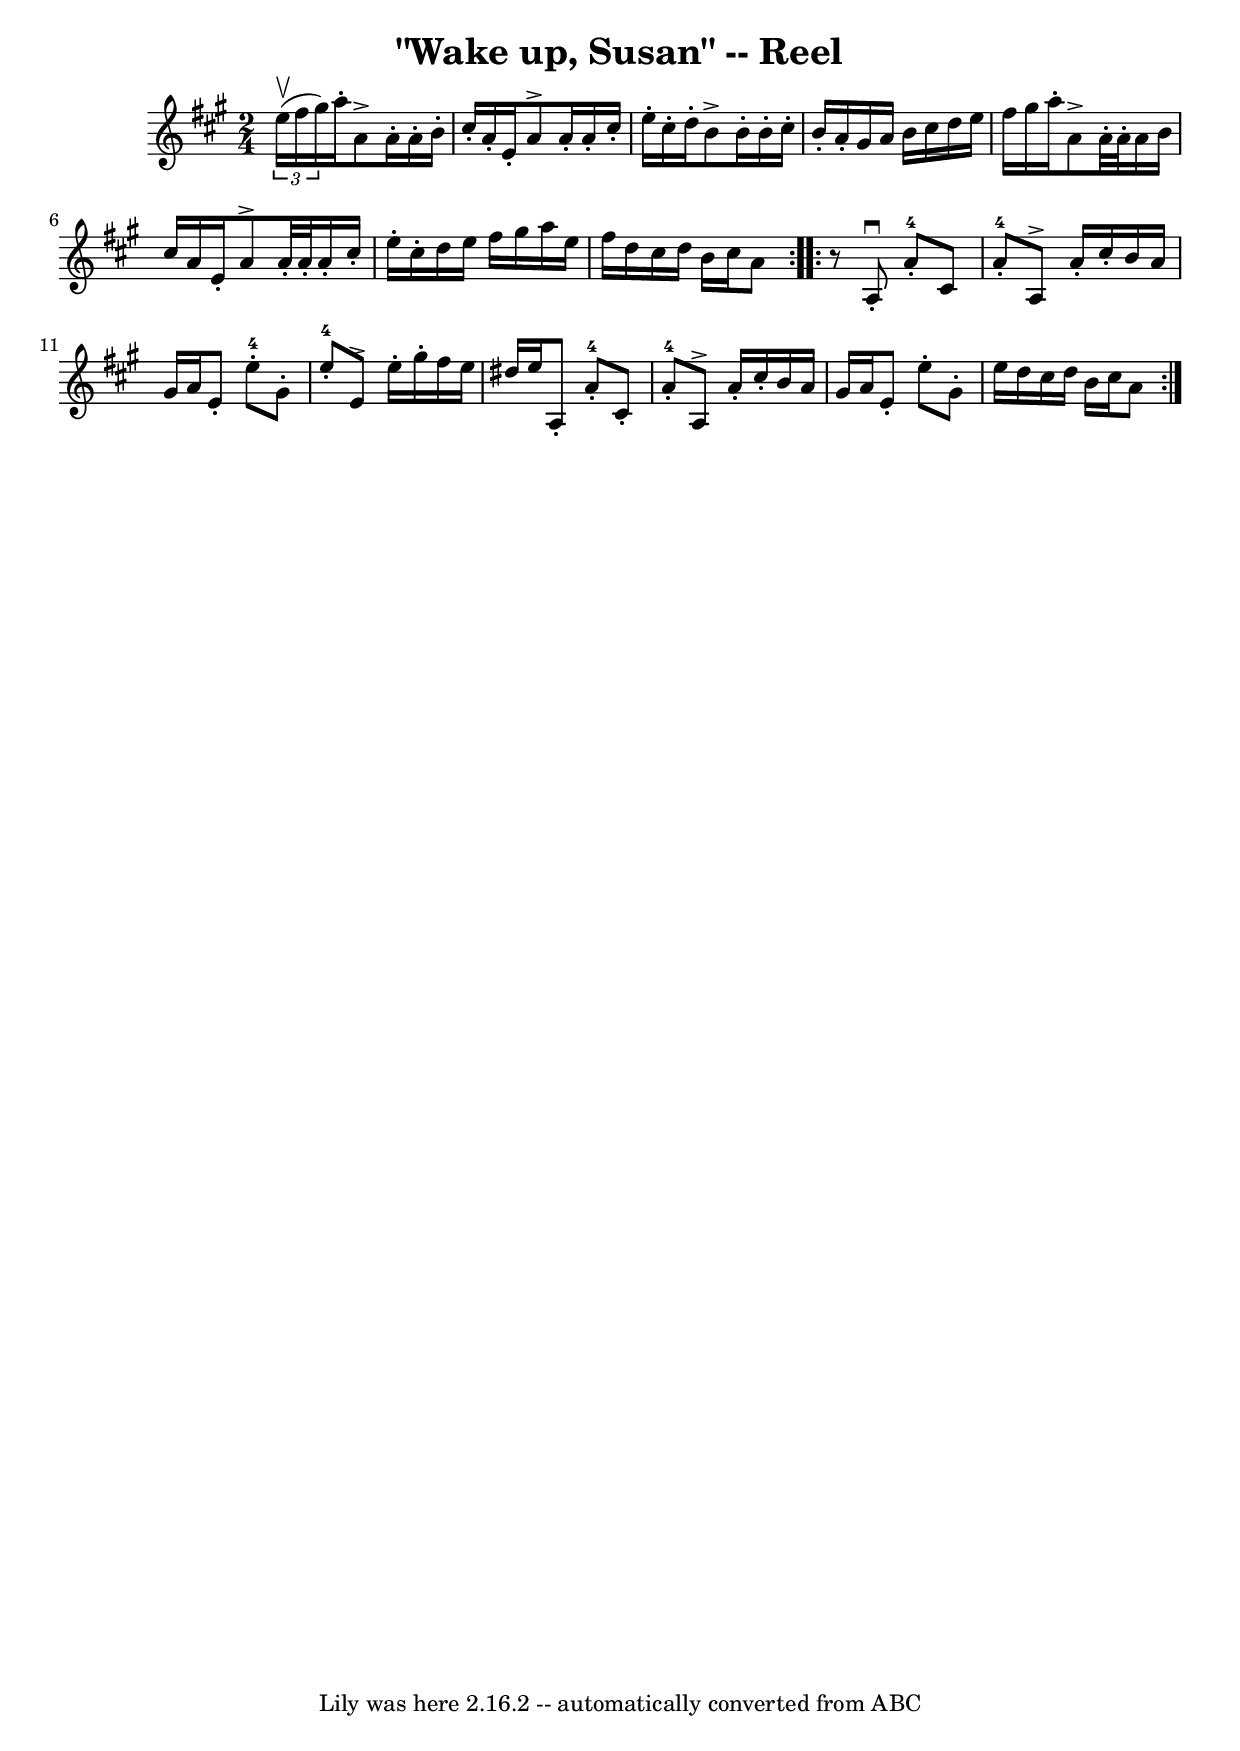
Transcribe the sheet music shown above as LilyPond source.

\version "2.16.2"
\include "Mammoth.ily"
\header {
  %% book = "Ryan's Mammoth Collection"
  crossRefNumber = "1"
  footnotes = "\\\\150"
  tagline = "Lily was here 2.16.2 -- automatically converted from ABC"
  title = "\"Wake up, Susan\" -- Reel"

}
voicedefault =  {



  \repeat volta 2 {

    \time 2/4 
    \key a \major
    \times 2/3 { e''16^\upbow(fis''16 gis''16  
		) 
	       } |
    a''16-. a'8^\accent a'16-. a'16-. b'16-.   
    cis''16-. a'16-.   |
    e'16-. a'8^\accent a'16-. a'16-.   
    cis''16-. e''16-. cis''16-.   |
    d''16-. b'8^\accent b'16-. b'16-. cis''16-. b'16-. a'16-.   |
    gis'16 a'16    
    b'16 cis''16 d''16 e''16 fis''16 gis''16    |
    a''16-. a'8^\accent a'32-. a'32-. a'16 b'16 cis''16 a'16    
    |
    e'16-. a'8^\accent a'32-. a'32-. a'16-. cis''16-.   
    e''16-. cis''16-.   |
    d''16 e''16 fis''16 gis''16    
    a''16 e''16 fis''16 d''16    |
    cis''16 d''16 b'16    
    cis''16 a'8    
  } 
  \repeat volta 2 {
    r8 |
    a8^\downbow-. a'8-4-. cis'8 a'8-4-.   |
    a8^\accent a'16-. cis''16-.   
    b'16 a'16 gis'16 a'16    |
    e'8-. e''8-4-. gis'8-.   
    e''8-4-.   |
    e'8^\accent e''16-. gis''16-. fis''16    
    e''16 dis''16 e''16      |
    a8-. a'8-4-. cis'8-. a'8-4-.   |
    a8^\accent a'16-. cis''16-. b'16 a'16 gis'16 
    a'16    |
    e'8-. e''8-. gis'8-. e''16 d''16    |
    
    cis''16 d''16 b'16 cis''16 a'8    
  }   

}

\score{
  <<

    \context Staff="default"
    {
      \voicedefault 
      
    }

  >>
  \layout {
    
  }
  \midi {
  }

}
